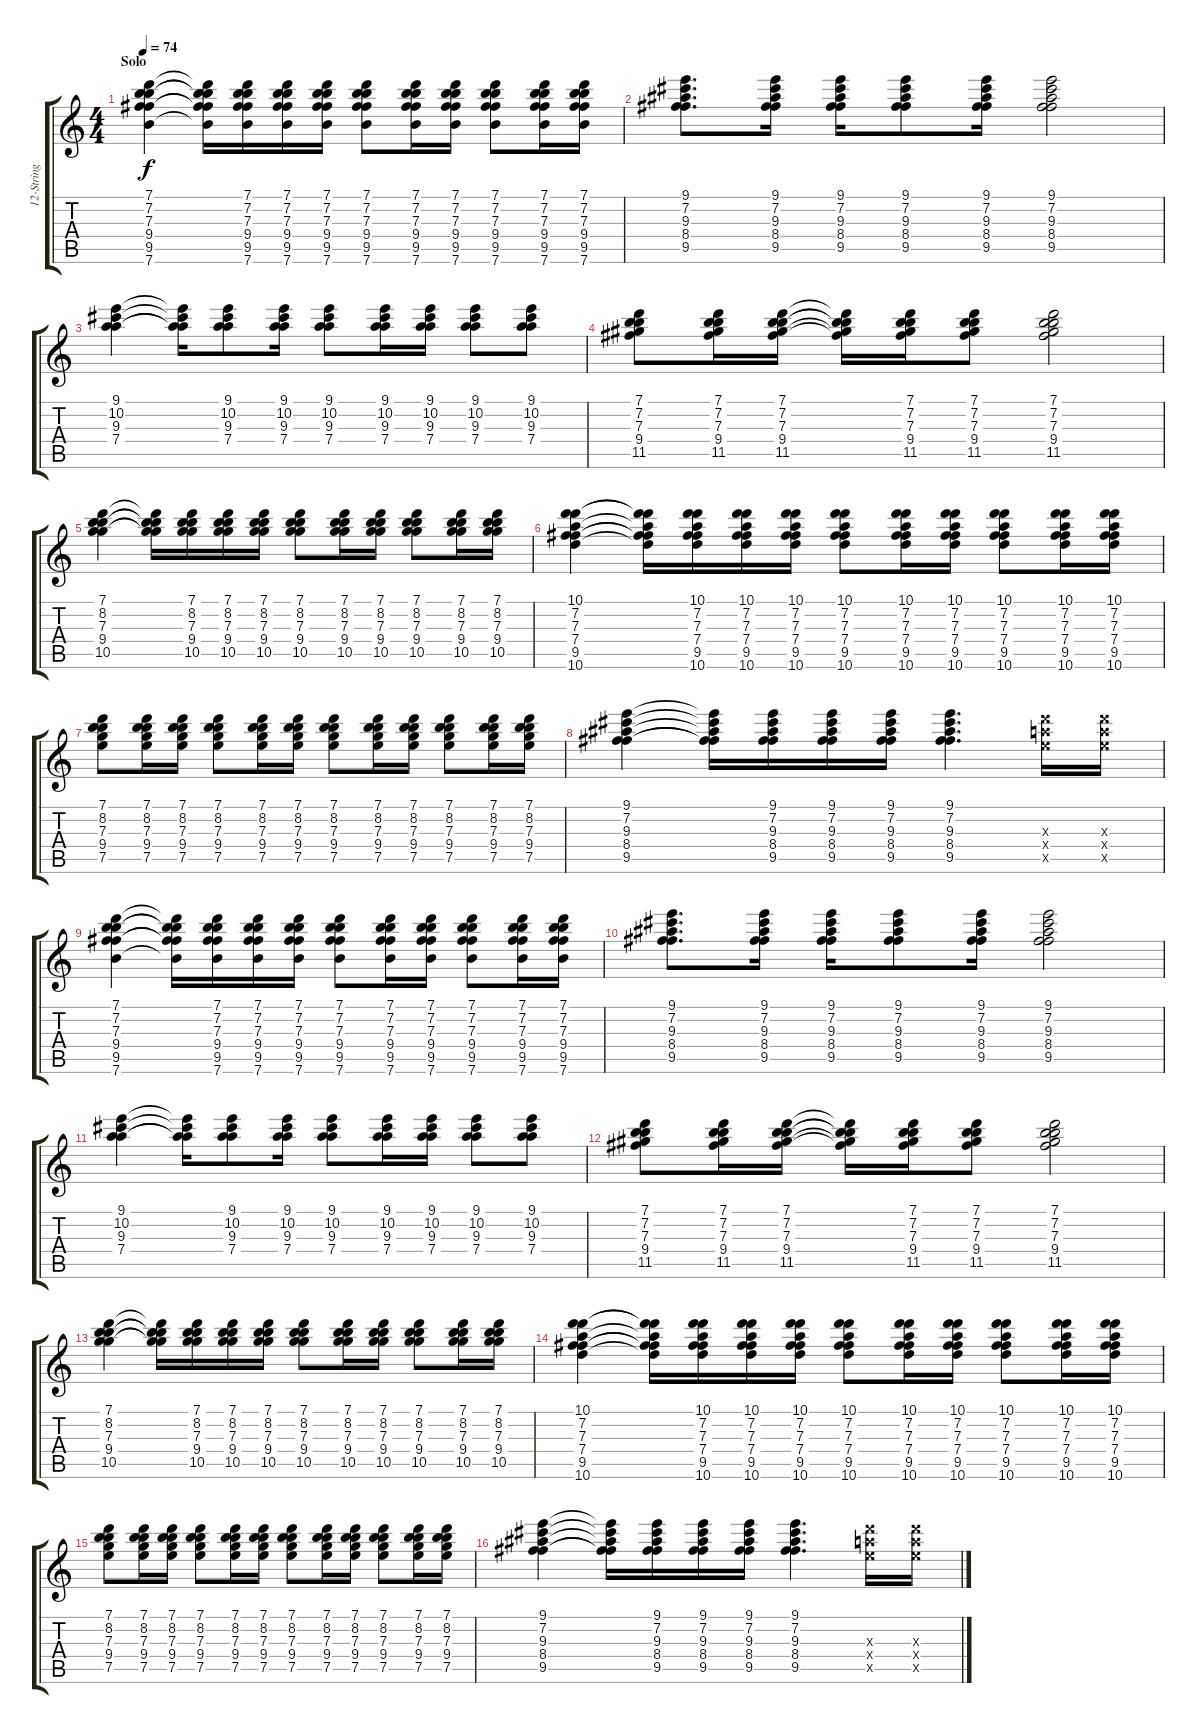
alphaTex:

\track ("12-String FX" "12-String ") {instrument electricguitarclean}
\staff {score tabs}
\tuning (E4 B3 G4 D4 A3 E3) {hide}
\ts (4 4)
\section ("" "Solo")
\tempo 74
\clef g2
\ks c
(7.1 7.2 7.3 9.4 9.5 7.6).4{dy f} (7.1{t} 7.2{t} 7.3{t} 9.4{t} 9.5{t} 7.6{t}).16 (7.1 7.2 7.3 9.4 9.5 7.6).16 (7.1 7.2 7.3 9.4 9.5 7.6).16 (7.1 7.2 7.3 9.4 9.5 7.6).16 (7.1 7.2 7.3 9.4 9.5 7.6).8 (7.1 7.2 7.3 9.4 9.5 7.6).16 (7.1 7.2 7.3 9.4 9.5 7.6).16 (7.1 7.2 7.3 9.4 9.5 7.6).8 (7.1 7.2 7.3 9.4 9.5 7.6).16 (7.1 7.2 7.3 9.4 9.5 7.6).16 |
(9.1 7.2 9.3 8.4 9.5).8{d} (9.1 7.2 9.3 8.4 9.5).16 (9.1 7.2 9.3 8.4 9.5).16 (9.1 7.2 9.3 8.4 9.5).8 (9.1 7.2 9.3 8.4 9.5).16 (9.1 7.2 9.3 8.4 9.5).2 |
(9.1 10.2 9.3 7.4).4 (9.1{t} 10.2{t} 9.3{t} 7.4{t}).16 (9.1 10.2 9.3 7.4).8 (9.1 10.2 9.3 7.4).16 (9.1 10.2 9.3 7.4).8 (9.1 10.2 9.3 7.4).16 (9.1 10.2 9.3 7.4).16 (9.1 10.2 9.3 7.4).8 (9.1 10.2 9.3 7.4).8 |
(7.1 7.2 7.3 9.4 11.5).8 (7.1 7.2 7.3 9.4 11.5).16 (7.1 7.2 7.3 9.4 11.5).16 (7.1{t} 7.2{t} 7.3{t} 9.4{t} 11.5{t}).16 (7.1 7.2 7.3 9.4 11.5).16 (7.1 7.2 7.3 9.4 11.5).8 (7.1 7.2 7.3 9.4 11.5).2 |
(7.1 8.2 7.3 9.4 10.5).4 (7.1{t} 8.2{t} 7.3{t} 9.4{t} 10.5{t}).16 (7.1 8.2 7.3 9.4 10.5).16 (7.1 8.2 7.3 9.4 10.5).16 (7.1 8.2 7.3 9.4 10.5).16 (7.1 8.2 7.3 9.4 10.5).8 (7.1 8.2 7.3 9.4 10.5).16 (7.1 8.2 7.3 9.4 10.5).16 (7.1 8.2 7.3 9.4 10.5).8 (7.1 8.2 7.3 9.4 10.5).16 (7.1 8.2 7.3 9.4 10.5).16 |
(10.1 7.2 7.3 7.4 9.5 10.6).4 (10.1{t} 7.2{t} 7.3{t} 7.4{t} 9.5{t} 10.6{t}).16 (10.1 7.2 7.3 7.4 9.5 10.6).16 (10.1 7.2 7.3 7.4 9.5 10.6).16 (10.1 7.2 7.3 7.4 9.5 10.6).16 (10.1 7.2 7.3 7.4 9.5 10.6).8 (10.1 7.2 7.3 7.4 9.5 10.6).16 (10.1 7.2 7.3 7.4 9.5 10.6).16 (10.1 7.2 7.3 7.4 9.5 10.6).8 (10.1 7.2 7.3 7.4 9.5 10.6).16 (10.1 7.2 7.3 7.4 9.5 10.6).16 |
(7.1 8.2 7.3 9.4 7.5).8 (7.1 8.2 7.3 9.4 7.5).16 (7.1 8.2 7.3 9.4 7.5).16 (7.1 8.2 7.3 9.4 7.5).8 (7.1 8.2 7.3 9.4 7.5).16 (7.1 8.2 7.3 9.4 7.5).16 (7.1 8.2 7.3 9.4 7.5).8 (7.1 8.2 7.3 9.4 7.5).16 (7.1 8.2 7.3 9.4 7.5).16 (7.1 8.2 7.3 9.4 7.5).8 (7.1 8.2 7.3 9.4 7.5).16 (7.1 8.2 7.3 9.4 7.5).16 |
(9.1 7.2 9.3 8.4 9.5).4 (9.1{t} 7.2{t} 9.3{t} 8.4{t} 9.5{t}).16 (9.1 7.2 9.3 8.4 9.5).16 (9.1 7.2 9.3 8.4 9.5).16 (9.1 7.2 9.3 8.4 9.5).16 (9.1 7.2 9.3 8.4 9.5).4{d} (7.3{x} 7.4{x} 7.5{x}).16 (7.3{x} 7.4{x} 7.5{x}).16 |
(7.1 7.2 7.3 9.4 9.5 7.6).4 (7.1{t} 7.2{t} 7.3{t} 9.4{t} 9.5{t} 7.6{t}).16 (7.1 7.2 7.3 9.4 9.5 7.6).16 (7.1 7.2 7.3 9.4 9.5 7.6).16 (7.1 7.2 7.3 9.4 9.5 7.6).16 (7.1 7.2 7.3 9.4 9.5 7.6).8 (7.1 7.2 7.3 9.4 9.5 7.6).16 (7.1 7.2 7.3 9.4 9.5 7.6).16 (7.1 7.2 7.3 9.4 9.5 7.6).8 (7.1 7.2 7.3 9.4 9.5 7.6).16 (7.1 7.2 7.3 9.4 9.5 7.6).16 |
(9.1 7.2 9.3 8.4 9.5).8{d} (9.1 7.2 9.3 8.4 9.5).16 (9.1 7.2 9.3 8.4 9.5).16 (9.1 7.2 9.3 8.4 9.5).8 (9.1 7.2 9.3 8.4 9.5).16 (9.1 7.2 9.3 8.4 9.5).2 |
(9.1 10.2 9.3 7.4).4 (9.1{t} 10.2{t} 9.3{t} 7.4{t}).16 (9.1 10.2 9.3 7.4).8 (9.1 10.2 9.3 7.4).16 (9.1 10.2 9.3 7.4).8 (9.1 10.2 9.3 7.4).16 (9.1 10.2 9.3 7.4).16 (9.1 10.2 9.3 7.4).8 (9.1 10.2 9.3 7.4).8 |
(7.1 7.2 7.3 9.4 11.5).8 (7.1 7.2 7.3 9.4 11.5).16 (7.1 7.2 7.3 9.4 11.5).16 (7.1{t} 7.2{t} 7.3{t} 9.4{t} 11.5{t}).16 (7.1 7.2 7.3 9.4 11.5).16 (7.1 7.2 7.3 9.4 11.5).8 (7.1 7.2 7.3 9.4 11.5).2 |
(7.1 8.2 7.3 9.4 10.5).4 (7.1{t} 8.2{t} 7.3{t} 9.4{t} 10.5{t}).16 (7.1 8.2 7.3 9.4 10.5).16 (7.1 8.2 7.3 9.4 10.5).16 (7.1 8.2 7.3 9.4 10.5).16 (7.1 8.2 7.3 9.4 10.5).8 (7.1 8.2 7.3 9.4 10.5).16 (7.1 8.2 7.3 9.4 10.5).16 (7.1 8.2 7.3 9.4 10.5).8 (7.1 8.2 7.3 9.4 10.5).16 (7.1 8.2 7.3 9.4 10.5).16 |
(10.1 7.2 7.3 7.4 9.5 10.6).4 (10.1{t} 7.2{t} 7.3{t} 7.4{t} 9.5{t} 10.6{t}).16 (10.1 7.2 7.3 7.4 9.5 10.6).16 (10.1 7.2 7.3 7.4 9.5 10.6).16 (10.1 7.2 7.3 7.4 9.5 10.6).16 (10.1 7.2 7.3 7.4 9.5 10.6).8 (10.1 7.2 7.3 7.4 9.5 10.6).16 (10.1 7.2 7.3 7.4 9.5 10.6).16 (10.1 7.2 7.3 7.4 9.5 10.6).8 (10.1 7.2 7.3 7.4 9.5 10.6).16 (10.1 7.2 7.3 7.4 9.5 10.6).16 |
(7.1 8.2 7.3 9.4 7.5).8 (7.1 8.2 7.3 9.4 7.5).16 (7.1 8.2 7.3 9.4 7.5).16 (7.1 8.2 7.3 9.4 7.5).8 (7.1 8.2 7.3 9.4 7.5).16 (7.1 8.2 7.3 9.4 7.5).16 (7.1 8.2 7.3 9.4 7.5).8 (7.1 8.2 7.3 9.4 7.5).16 (7.1 8.2 7.3 9.4 7.5).16 (7.1 8.2 7.3 9.4 7.5).8 (7.1 8.2 7.3 9.4 7.5).16 (7.1 8.2 7.3 9.4 7.5).16 |
(9.1 7.2 9.3 8.4 9.5).4 (9.1{t} 7.2{t} 9.3{t} 8.4{t} 9.5{t}).16 (9.1 7.2 9.3 8.4 9.5).16 (9.1 7.2 9.3 8.4 9.5).16 (9.1 7.2 9.3 8.4 9.5).16 (9.1 7.2 9.3 8.4 9.5).4{d} (7.3{x} 7.4{x} 7.5{x}).16 (7.3{x} 7.4{x} 7.5{x}).16
